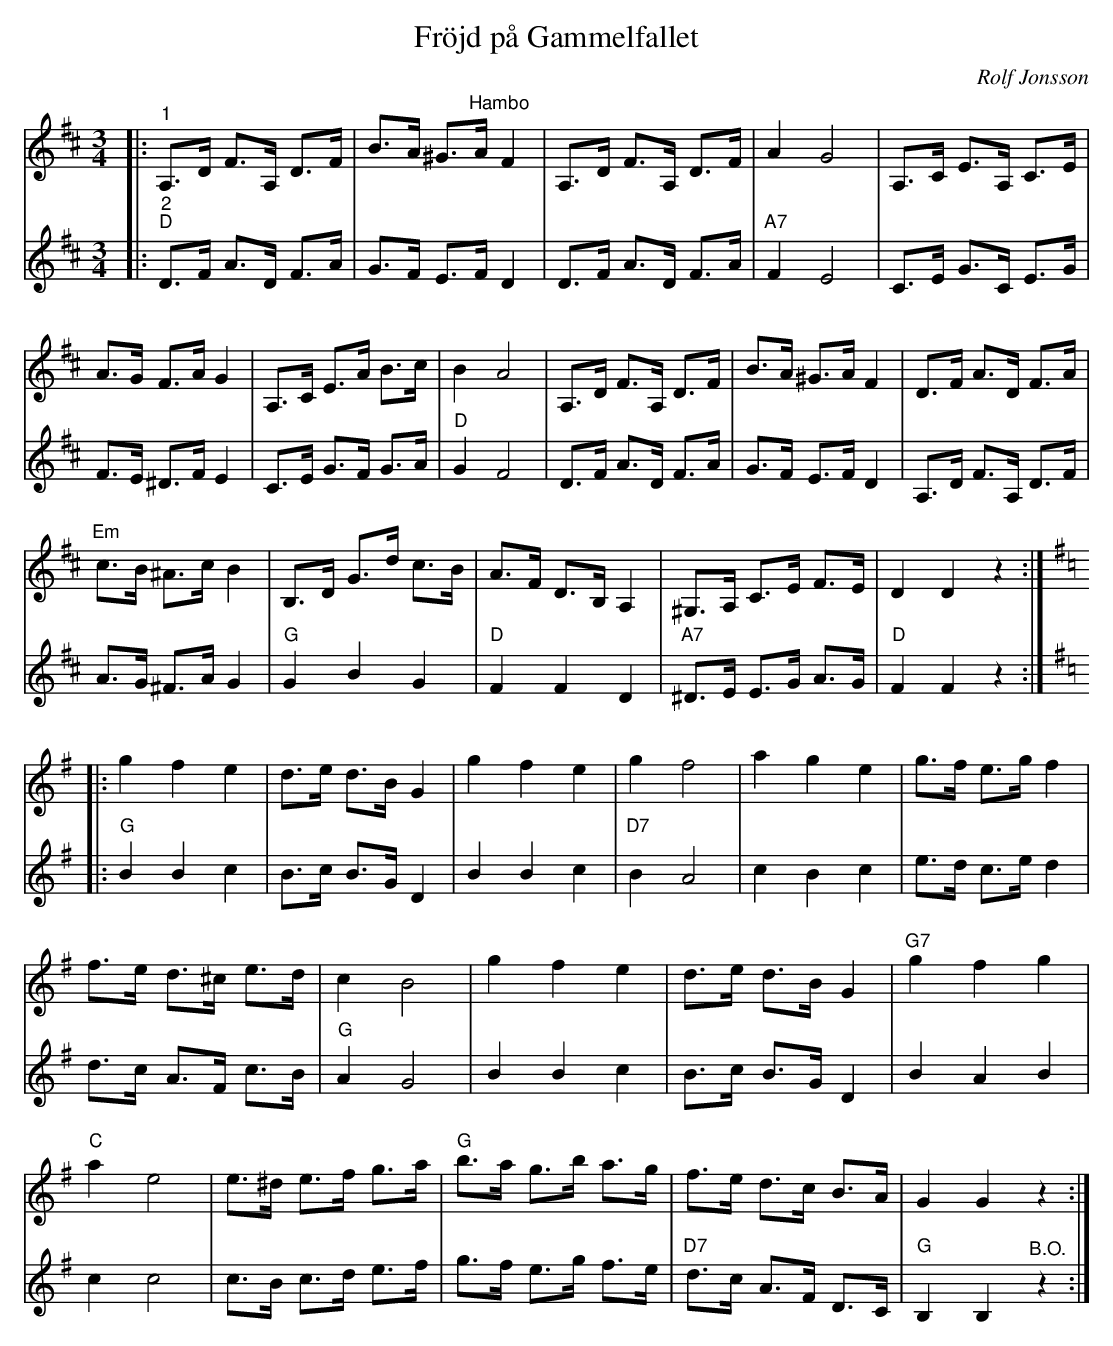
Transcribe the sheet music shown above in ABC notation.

X:1
T:Fröjd på Gammelfallet
C:Rolf Jonsson
L:1/8
M:3/4
K:D
V:1
|:"^1" A,>D F>A, D>F | B>A ^G>"^Hambo"A F2 | A,>D F>A, D>F | A2 G4 | A,>C E>A, C>E |
A>G F>A G2 | A,>C E>A B>c | B2 A4 | A,>D F>A, D>F | B>A ^G>A F2 | D>F A>D F>A |
"Em" c>B ^A>c B2 | B,>D G>d c>B | A>F D>B, A,2 | ^G,>A, C>E F>E | D2 D2 z2 ::
[K:G] g2 f2 e2 | d>e d>B G2 | g2 f2 e2 | g2 f4 | a2 g2 e2 | g>f e>g f2 |
f>e d>^c e>d | c2 B4 | g2 f2 e2 | d>e d>B G2 |"G7" g2 f2 g2 |
"C" a2 e4 | e>^d e>f g>a |"G" b>a g>b a>g | f>e d>c B>A | G2 G2 z2 :|
V:2
|:"^2""D" D>F A>D F>A | G>F E>F D2 | D>F A>D F>A |"A7" F2 E4 | C>E G>C E>G |
F>E ^D>F E2 | C>E G>F G>A |"D" G2 F4 | D>F A>D F>A | G>F E>F D2 | A,>D F>A, D>F |
A>G ^F>A G2 |"G" G2 B2 G2 | "D" F2 F2 D2 |"A7" ^D>E E>G A>G |"D" F2 F2 z2 ::
[K:G]"G" B2 B2 c2 | B>c B>G D2 | B2 B2 c2 | "D7" B2 A4 | c2 B2 c2 |
e>d c>e d2 | d>c A>F c>B |"G" A2 G4 | B2 B2 c2 | B>c B>G D2 | B2 A2 B2 |
c2 c4 | c>B c>d e>f | g>f e>g f>e |"D7" d>c A>F D>C |"G" B,2 B,2"^B.O." z2 :|
